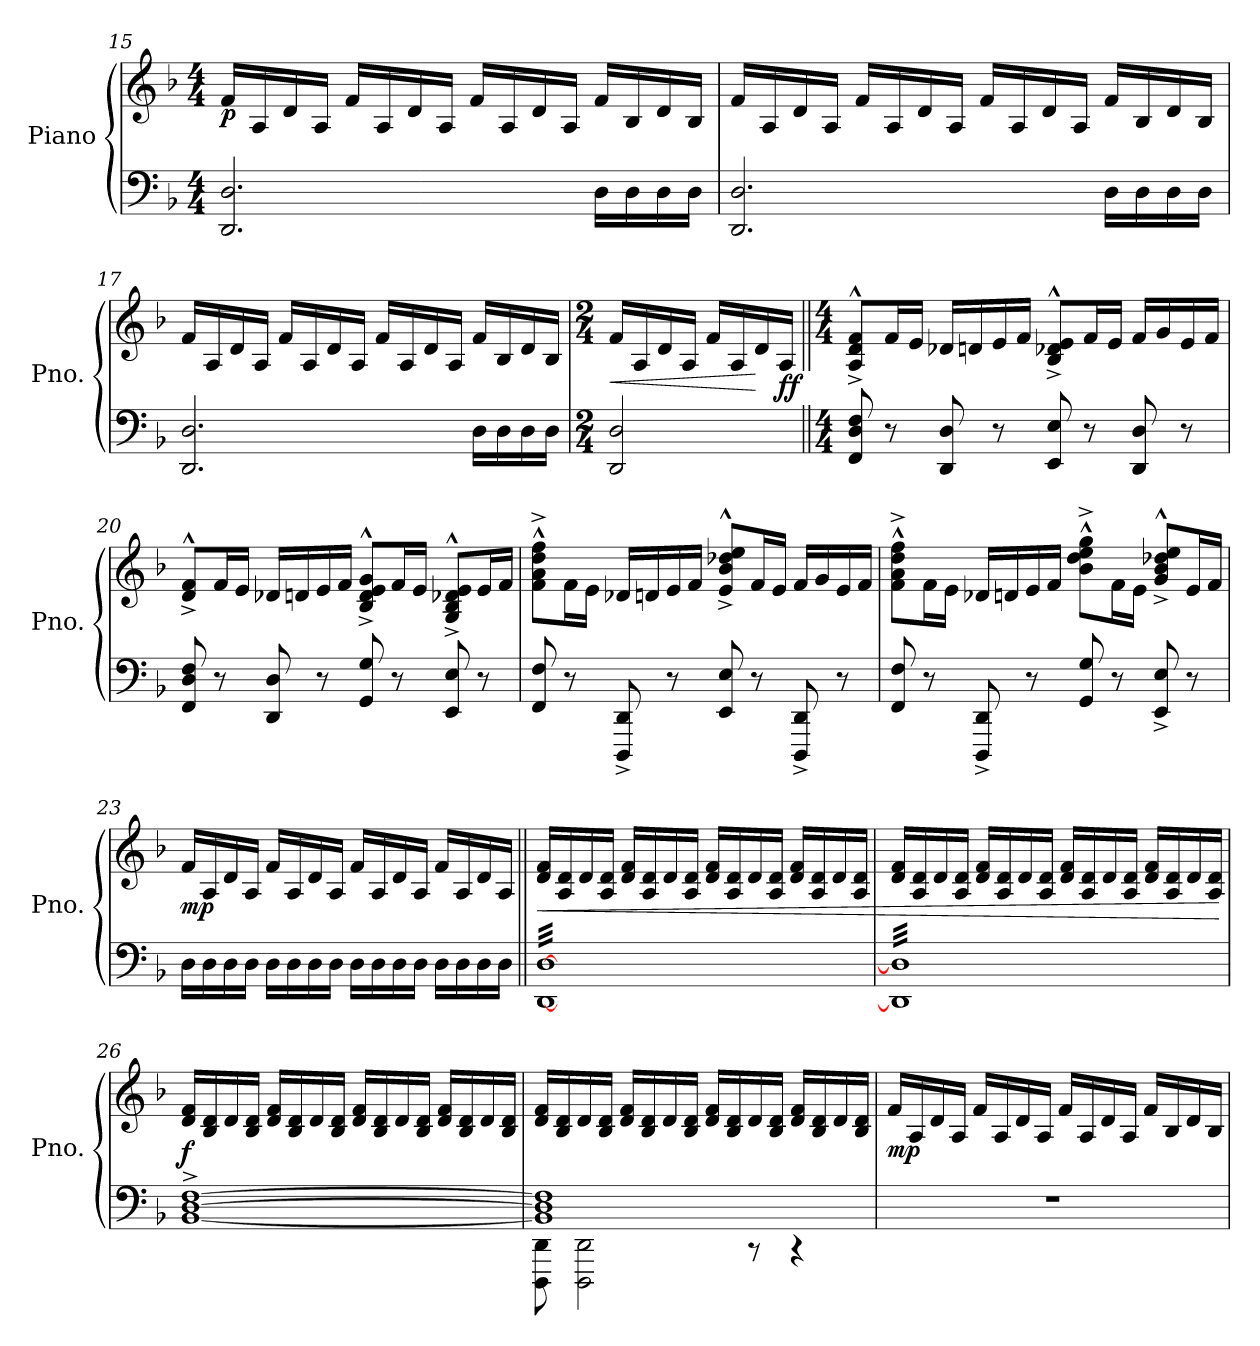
**kern	**kern	**dynam
*part1	*part1	*part1
*staff2	*staff1	*staff1/2
*I"Piano	*	*
*I'Pno.	*	*
!!LO:LB:g=z
*clefF4	*clefG2	*
*k[b-]	*k[b-]	*
*M4/4	*M4/4	*
=15	=15	=15
!	!	!LO:DY:b
2.DD/ 2.D/	16f/LL	p
.	16A/	.
.	16d/	.
.	16A/JJ	.
.	16f/LL	.
.	16A/	.
.	16d/	.
.	16A/JJ	.
.	16f/LL	.
.	16A/	.
.	16d/	.
.	16A/JJ	.
16D\LL	16f/LL	.
16D\	16B-/	.
16D\	16d/	.
16D\JJ	16B-/JJ	.
=16	=16	=16
2.DD/ 2.D/	16f/LL	.
.	16A/	.
.	16d/	.
.	16A/JJ	.
.	16f/LL	.
.	16A/	.
.	16d/	.
.	16A/JJ	.
.	16f/LL	.
.	16A/	.
.	16d/	.
.	16A/JJ	.
16D\LL	16f/LL	.
16D\	16B-/	.
16D\	16d/	.
16D\JJ	16B-/JJ	.
!!LO:LB:g=z
=17	=17	=17
2.DD/ 2.D/	16f/LL	.
.	16A/	.
.	16d/	.
.	16A/JJ	.
.	16f/LL	.
.	16A/	.
.	16d/	.
.	16A/JJ	.
.	16f/LL	.
.	16A/	.
.	16d/	.
.	16A/JJ	.
16D\LL	16f/LL	.
16D\	16B-/	.
16D\	16d/	.
16D\JJ	16B-/JJ	.
=18	=18	=18
*M2/4	*M2/4	*
!	!	!LO:HP:b
2DD/ 2D/	16f/LL	<
.	16A/	.
.	16d/	.
.	16A/JJ	.
.	16f/LL	.
.	16A/	.
.	16d/	[
!	!	!LO:DY:b
.	16A/JJ	ff
!!LO:LB:g=z
=19||	=19||	=19||
*M4/4	*M4/4	*
8FF/ 8D/ 8F/	8A/^^^ 8d/^^^ 8f/^^^L	.
8r	16f/L	.
.	16e/JJ	.
8DD/ 8D/	16d-X/LL	.
.	16dn/	.
8r	16e/	.
.	16f/JJ	.
8EE/ 8E/	8B-/^^^ 8d-X/^^^ 8e/^^^L	.
8r	16f/L	.
.	16e/JJ	.
8DD/ 8D/	16f/LL	.
.	16g/	.
8r	16e/	.
.	16f/JJ	.
=20	=20	=20
8FF/ 8D/ 8F/	8d/^^^ 8f/^^^L	.
8r	16f/L	.
.	16e/JJ	.
8DD/ 8D/	16d-X/LL	.
.	16dn/	.
8r	16e/	.
.	16f/JJ	.
8GG/ 8G/	8B-/^^^ 8d/^^^ 8e/^^^ 8g/^^^L	.
8r	16f/L	.
.	16e/JJ	.
8EE/ 8E/	8G/^^^ 8B-/^^^ 8d-X/^^^ 8e/^^^L	.
8r	16e/L	.
.	16f/JJ	.
!!LO:PB:g=z
=21	=21	=21
8FF/ 8F/	8f\^^^ 8a\^^^ 8dd\^^^ 8ff\^^^L	.
8r	16f\L	.
.	16e\JJ	.
8DDD/^ 8DD/^	16d-X/LL	.
.	16dn/	.
8r	16e/	.
.	16f/JJ	.
8EE/ 8E/	8e/^^^ 8b-/^^^ 8dd-X/^^^ 8ee/^^^L	.
8r	16f/L	.
.	16e/JJ	.
8DDD/^ 8DD/^	16f/LL	.
.	16g/	.
8r	16e/	.
.	16f/JJ	.
=22	=22	=22
8FF/ 8F/	8f\^^^ 8a\^^^ 8dd\^^^ 8ff\^^^L	.
8r	16f\L	.
.	16e\JJ	.
8DDD/^ 8DD/^	16d-X/LL	.
.	16dn/	.
8r	16e/	.
.	16f/JJ	.
8GG/ 8G/	8b-\^^^ 8dd\^^^ 8ee\^^^ 8gg\^^^L	.
8r	16f\L	.
.	16e\JJ	.
8EE/^ 8E/^	8g/^^^ 8b-/^^^ 8dd-X/^^^ 8ee/^^^L	.
8r	16e/L	.
.	16f/JJ	.
!!LO:LB:g=z
=23	=23	=23
!	!	!LO:DY:b
16D\LL	16f/LL	mp
16D\	16A/	.
16D\	16d/	.
16D\JJ	16A/JJ	.
16D\LL	16f/LL	.
16D\	16A/	.
16D\	16d/	.
16D\JJ	16A/JJ	.
16D\LL	16f/LL	.
16D\	16A/	.
16D\	16d/	.
16D\JJ	16A/JJ	.
16D\LL	16f/LL	.
16D\	16A/	.
16D\	16d/	.
16D\JJ	16A/JJ	.
=24||	=24||	=24||
!	!	!LO:HP:b
*tremolo	*	*
[32DD [32DLLL	16d/ 16f/LL	<
32DD 32D	.	.
32DD 32D	16A/ 16d/	.
32DD 32D	.	.
32DD 32D	16d/	.
32DD 32D	.	.
32DD 32D	16A/ 16d/JJ	.
32DD 32D	.	.
32DD 32D	16d/ 16f/LL	.
32DD 32D	.	.
32DD 32D	16A/ 16d/	.
32DD 32D	.	.
32DD 32D	16d/	.
32DD 32D	.	.
32DD 32D	16A/ 16d/JJ	.
32DD 32D	.	.
32DD 32D	16d/ 16f/LL	.
32DD 32D	.	.
32DD 32D	16A/ 16d/	.
32DD 32D	.	.
32DD 32D	16d/	.
32DD 32D	.	.
32DD 32D	16A/ 16d/JJ	.
32DD 32D	.	.
32DD 32D	16d/ 16f/LL	.
32DD 32D	.	.
32DD 32D	16A/ 16d/	.
32DD 32D	.	.
32DD 32D	16d/	.
32DD 32D	.	.
32DD 32D	16A/ 16d/JJ	.
32DD 32DJJJ	.	.
!!LO:LB:g=z
=25	=25	=25
32DD] 32D]LLL	16d/ 16f/LL	.
32DD 32D	.	.
32DD 32D	16A/ 16d/	.
32DD 32D	.	.
32DD 32D	16d/	.
32DD 32D	.	.
32DD 32D	16A/ 16d/JJ	.
32DD 32D	.	.
32DD 32D	16d/ 16f/LL	.
32DD 32D	.	.
32DD 32D	16A/ 16d/	.
32DD 32D	.	.
32DD 32D	16d/	.
32DD 32D	.	.
32DD 32D	16A/ 16d/JJ	.
32DD 32D	.	.
32DD 32D	16d/ 16f/LL	.
32DD 32D	.	.
32DD 32D	16A/ 16d/	.
32DD 32D	.	.
32DD 32D	16d/	.
32DD 32D	.	.
32DD 32D	16A/ 16d/JJ	.
32DD 32D	.	.
32DD 32D	16d/ 16f/LL	.
32DD 32D	.	.
32DD 32D	16A/ 16d/	.
32DD 32D	.	.
32DD 32D	16d/	.
32DD 32D	.	.
32DD 32D	16A/ 16d/JJ	.
32DD 32DJJJ	.	.
*Xtremolo	*	*
.	.	[
=26	=26	=26
!	!	!LO:DY:b
[1BB-^ [1D^ [1F^	16d/ 16f/LL	f
.	16B-/ 16d/	.
.	16d/	.
.	16B-/ 16d/JJ	.
.	16d/ 16f/LL	.
.	16B-/ 16d/	.
.	16d/	.
.	16B-/ 16d/JJ	.
.	16d/ 16f/LL	.
.	16B-/ 16d/	.
.	16d/	.
.	16B-/ 16d/JJ	.
.	16d/ 16f/LL	.
.	16B-/ 16d/	.
.	16d/	.
.	16B-/ 16d/JJ	.
!!LO:LB:g=z
=27	=27	=27
*^	*	*
1BB-] 1D] 1F]	8DDD\ 8DD\	16d/ 16f/LL	.
.	.	16B-/ 16d/	.
.	2DDD\ 2DD\	16d/	.
.	.	16B-/ 16d/JJ	.
.	.	16d/ 16f/LL	.
.	.	16B-/ 16d/	.
.	.	16d/	.
.	.	16B-/ 16d/JJ	.
.	.	16d/ 16f/LL	.
.	.	16B-/ 16d/	.
.	8r	16d/	.
.	.	16B-/ 16d/JJ	.
.	4r	16d/ 16f/LL	.
.	.	16B-/ 16d/	.
.	.	16d/	.
.	.	16B-/ 16d/JJ	.
*v	*v	*	*
=28	=28	=28
!	!	!LO:DY:b
1r	16f/LL	mp
.	16A/	.
.	16d/	.
.	16A/JJ	.
.	16f/LL	.
.	16A/	.
.	16d/	.
.	16A/JJ	.
.	16f/LL	.
.	16A/	.
.	16d/	.
.	16A/JJ	.
.	16f/LL	.
.	16B-/	.
.	16d/	.
.	16B-/JJ	.
=	=	=
*-	*-	*-
